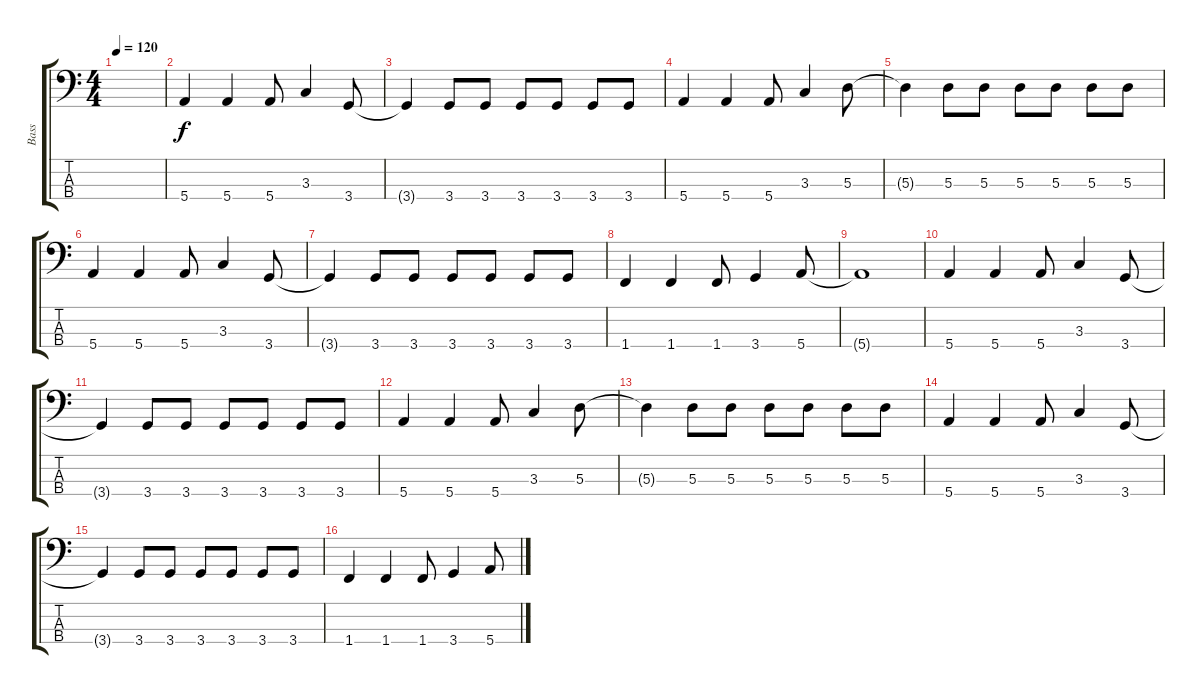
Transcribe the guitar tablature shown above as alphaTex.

\track ("Bass" "Bass") {instrument electricbassfinger}
\staff {score tabs}
\tuning (G2 D2 A1 E1) {hide}
\ts (4 4)
\tempo 120
\clef f4
\ks c
|
5.4.4 5.4.4 5.4.8 3.3.4 3.4.8 |
3.4{t}.4 3.4.8 3.4.8 3.4.8 3.4.8 3.4.8 3.4.8 |
5.4.4 5.4.4 5.4.8 3.3.4 5.3.8 |
5.3{t}.4 5.3.8 5.3.8 5.3.8 5.3.8 5.3.8 5.3.8 |
5.4.4 5.4.4 5.4.8 3.3.4 3.4.8 |
3.4{t}.4 3.4.8 3.4.8 3.4.8 3.4.8 3.4.8 3.4.8 |
1.4.4 1.4.4 1.4.8 3.4.4 5.4.8 |
5.4{t}.1 |
5.4.4 5.4.4 5.4.8 3.3.4 3.4.8 |
3.4{t}.4 3.4.8 3.4.8 3.4.8 3.4.8 3.4.8 3.4.8 |
5.4.4 5.4.4 5.4.8 3.3.4 5.3.8 |
5.3{t}.4 5.3.8 5.3.8 5.3.8 5.3.8 5.3.8 5.3.8 |
5.4.4 5.4.4 5.4.8 3.3.4 3.4.8 |
3.4{t}.4 3.4.8 3.4.8 3.4.8 3.4.8 3.4.8 3.4.8 |
1.4.4 1.4.4 1.4.8 3.4.4 5.4.8
